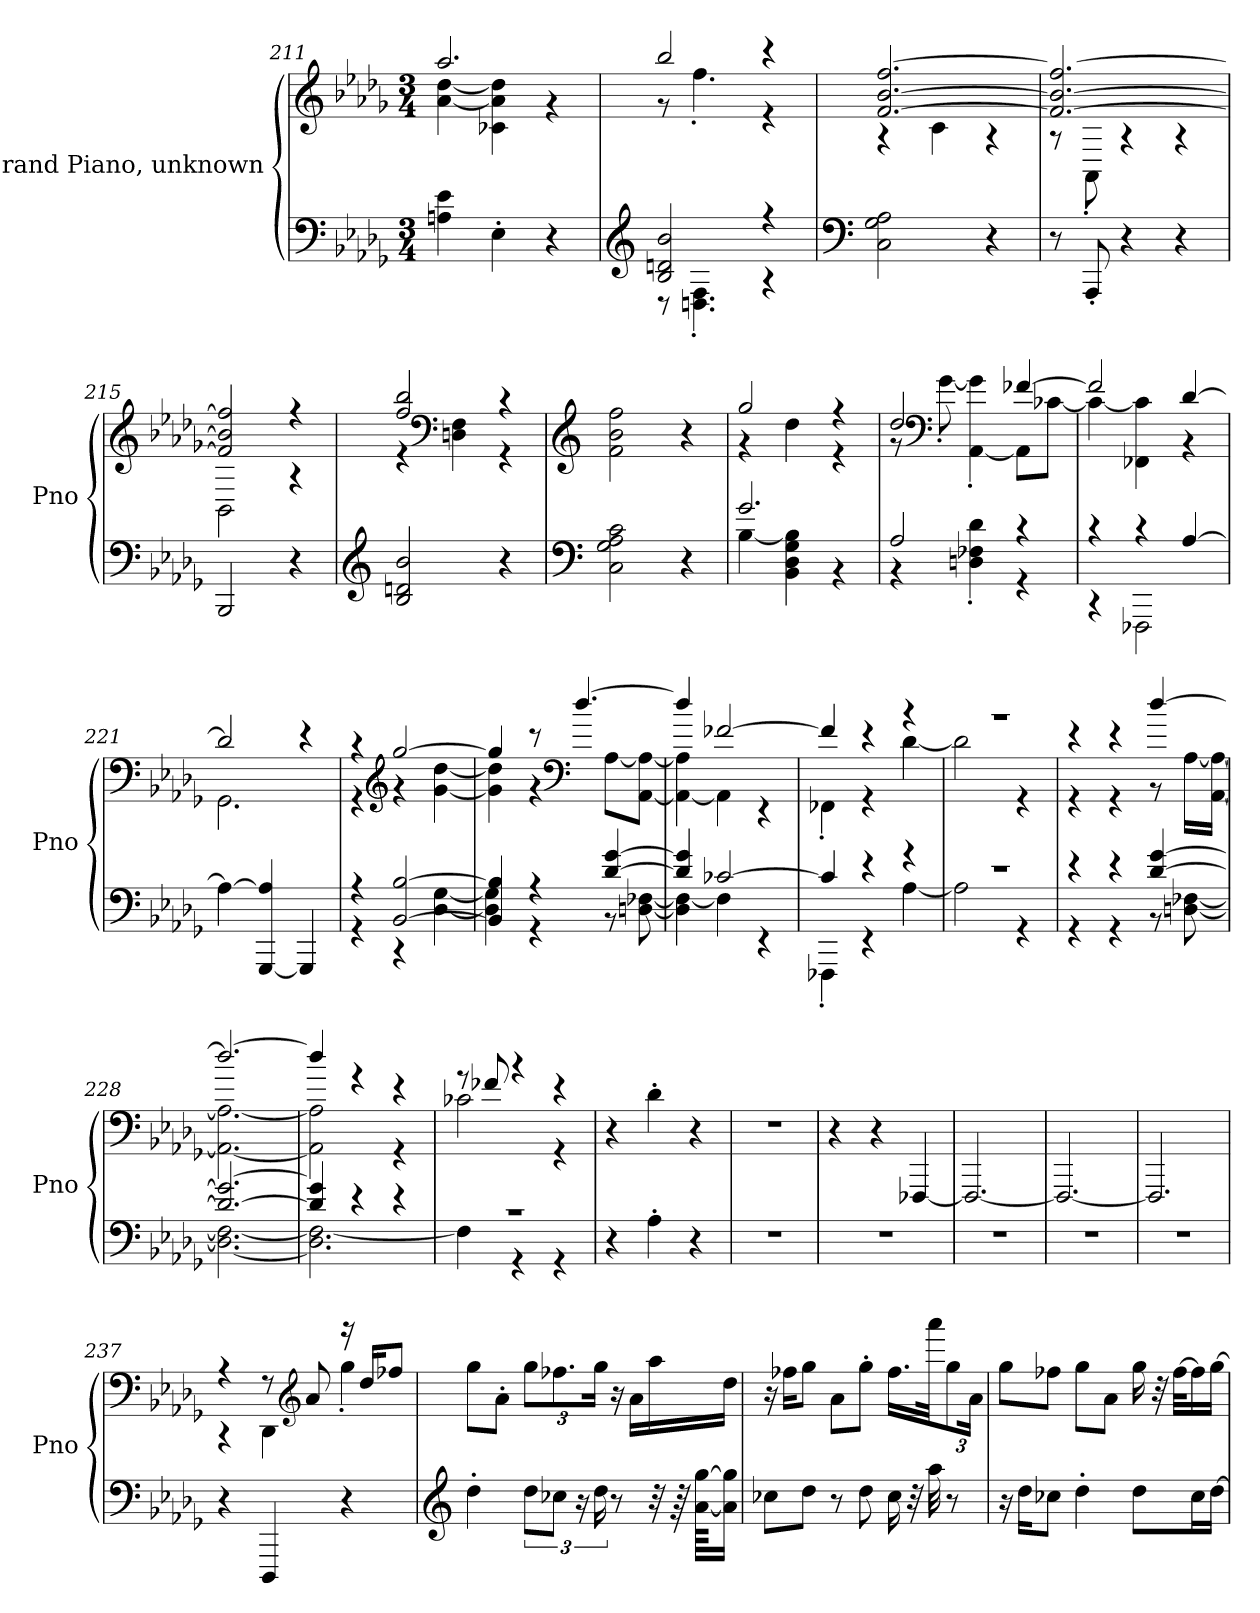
**kern	**kern
*part1	*part1
*staff2	*staff1
*I"Grand Piano, unknown	*
*I'Pno	*
*clefF4	*clefG2
*k[b-e-a-d-g-]	*k[b-e-a-d-g-]
*M3/4	*M3/4
=211	=211
*	*^
4An\ 4e-\	2.aa-/	[4a-\ [4dd-\
4E-'\	.	4c-X\ 4a-\] 4dd-\]
4r	.	4r
=212	=212	=212
*clefG2	*	*
*^	*	*
2B-/ 2dn/ 2b-/	8r	2bb-/	8r
.	4.Dn\' 4.F\'	.	4.ff'\
4r	4r	4r	4r
*v	*v	*	*
=213	=213	=213
*clefF4	*	*
2C\ 2G-\ 2A-\	[2.f/ [2.b-/ [2.ff/	4r
.	.	4c\
4r	.	4r
=214	=214	=214
8r	2.f/_ 2.b-/_ 2.ff/_	8r
8AAA-'/	.	8AA-'\
4r	.	4r
4r	.	4r
=215	=215	=215
2BBB-/	2f/] 2b-/] 2ff/]	2BB-\
4r	4r	4r
=216	=216	=216
*clefG2	*	*
2B-/ 2dn/ 2b-/	2ff/ 2bb-/	4r
*	*clefF4	*
.	.	4Dn\ 4F\
4r	4r	4r
*	*v	*v
!!LO:LB:g=z
=217	=217
*clefF4	*clefG2
2C\ 2G-\ 2A-\ 2c\	2f\ 2b-\ 2ff\
4r	4r
=218	=218
*^	*^
2.g-/	[4B-\	2gg-/	4r
.	4BB-\ 4D-\ 4G-\ 4B-\]	.	4dd-\
.	4r	4r	4r
=219	=219	=219	=219
2A-/	4r	2dd-/	8r
*	*	*clefF4	*
.	.	.	[8g-'\
.	4Dn\' 4F-X\' 4d-\'	.	[4AA-\' 4g-\]'
4r	4r	[4f-X/	8AA-\L]
.	.	.	[8c-X\J
=220	=220	=220	=220
4r	4r	2f-/]	4c-\_
4r	2FFF-X\	.	4FF-X\ 4c-\]
[4A-/	.	[4d-/	4r
*v	*v	*	*
=221	=221	=221
4A-\_	2d-/]	2.GG-\
[4GGG-/ 4A-/]	.	.
4GGG-/]	4r	.
=222	=222	=222
*^	*	*
4r	4r	4r	4r
*	*	*clefG2	*
[2BB-/ [2B-/	4r	[2gg-/	4r
.	[4D-\ [4G-\	.	[4g-\ [4dd-\
=223	=223	=223	=223
4BB-/] 4B-/]	4D-\] 4G-\]	4gg-/]	4g-\] 4dd-\]
4r	4r	8r	4r
*	*	*clefF4	*
.	.	[4.dd-/	.
[4d-/ [4g-/	8r	.	[8A-\L
.	[8Dn\ [8F-X\	.	[8AA-\ 8A-\_J
!!LO:PB:g=z	!!
=224	=224	=224	=224
4d-/] 4g-/]	4D\] 4F-\_	4dd-/]	4AA-\_ 4A-\]
[2c-X/	4F-\]	[2f-X/	4AA-\]
.	4r	.	4r
=225	=225	=225	=225
4c-/]	4FFF-X'\	4f-/]	4FF-X'\
4r	4r	4r	4r
4r	[4A-\	4r	[4d-\
=226	=226	=226	=226
2.r	2A-\]	2.r	2d-\]
.	4r	.	4r
=227	=227	=227	=227
4r	4r	4r	4r
4r	4r	4r	4r
[4d-/ [4g-/	8r	[4dd-/	8r
.	[8Dn\ [8F-X\	.	[16A-\LL
.	.	.	[16AA-\ 16A-\_JJ
=228	=228	=228	=228
2.d-/_ 2.g-/_	2.D\_ 2.F-\_	2.dd-/_	2.AA-\_ 2.A-\_
=229	=229	=229	=229
4d-/] 4g-/]	2.D\] 2.F-\_	4dd-/]	2AA-\] 2A-\]
4r	.	4r	.
4r	.	4r	4r
=230	=230	=230	=230
2.r	4F-\]	8r	2c-X\
.	.	8f-X/	.
.	4r	4r	.
.	4r	4r	4r
*v	*v	*	*
*	*v	*v
=231	=231
4r	4r
4A-'\	4d-'\
4r	4r
=232	=232
2.r	2.r
=233	=233
2.r	4r
.	4r
.	[4FFF-X/
=234	=234
2.r	2.FFF-/_
!!LO:LB:g=z
=235	=235
2.r	2.FFF-/_
=236	=236
2.r	2.FFF-/]
=237	=237
*	*^
4r	4r	4r
4DDD-/	8r	4DD-\
*	*clefG2	*
.	8a-/	.
4r	16r	4gg-'\
.	16dd-/KL	.
.	8ff-X/J	.
*	*v	*v
=238	=238
*clefG2	*
4dd-'\	8gg-\L
.	8a-'\J
*	*Xbrackettup
12dd-\L	12gg-\L
12cc-X\J	12.ff-X\
24r	.
24dd-\	24gg-\Jk
8r	16r
.	16a-\LL
32r	16aa-\
64r	.
[64a-\ [64gg-\KKLL	.
16a-\] 16gg-\]JJ	16dd-\JJ
=239	=239
8cc-X\L	16r
.	16ff-X\KL
8dd-\J	8gg-\J
8r	8a-\L
8dd-\	8gg-'\J
16cc-\	16.ff-\LL
32r	.
32aa-\	32aaa-\JK
8r	12gg-\
.	24a-\Jk
!!LO:LB:g=z
=240	=240
16r	8gg-\L
16dd-\KL	.
8cc-X\J	8ff-X\J
4dd-'\	8gg-\L
.	8a-\J
8dd-\L	16gg-\
.	32r
.	[32ff-\KLL
16cc-\L	16ff-\]
[16dd-\JJ	[16gg-\JJ
=	=
*-	*-
